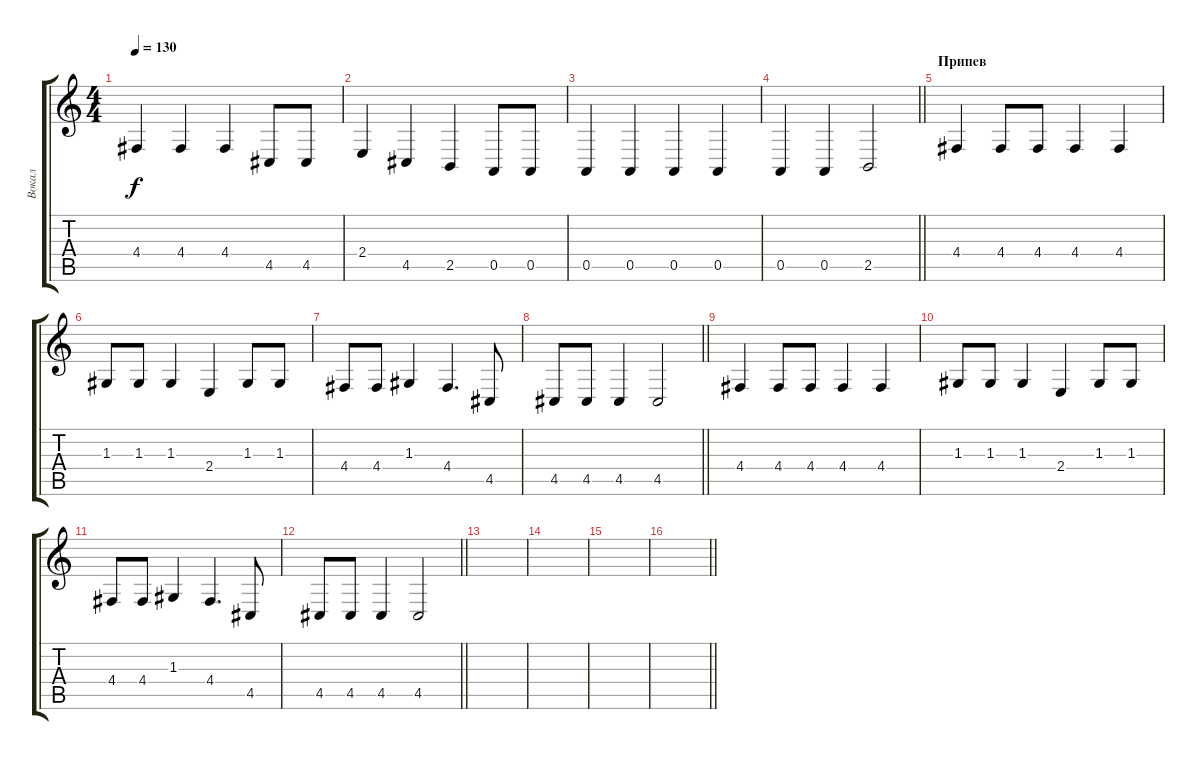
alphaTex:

\track ("Вокал" "Вокал") {instrument baritonesax}
\staff {score tabs}
\tuning (E4 B3 G3 D3 A2 E2) {hide}
\ts (4 4)
\tempo 130
\clef g2
\ks c
4.4.4{dy f} 4.4.4 4.4.4 4.5.8 4.5.8 |
2.4.4 4.5.4 2.5.4 0.5.8 0.5.8 |
0.5.4 0.5.4 0.5.4 0.5.4 |
\barLineRight lightlight
0.5.4 0.5.4 2.5.2 |
\section ("" "Припев")
4.4.4 4.4.8 4.4.8 4.4.4 4.4.4 |
1.3.8 1.3.8 1.3.4 2.4.4 1.3.8 1.3.8 |
4.4.8 4.4.8 1.3.4 4.4.4{d} 4.5.8 |
\barLineRight lightlight
4.5.8 4.5.8 4.5.4 4.5.2 |
4.4.4 4.4.8 4.4.8 4.4.4 4.4.4 |
1.3.8 1.3.8 1.3.4 2.4.4 1.3.8 1.3.8 |
4.4.8 4.4.8 1.3.4 4.4.4{d} 4.5.8 |
\barLineRight lightlight
4.5.8 4.5.8 4.5.4 4.5.2 |
|
|
|
\barLineRight lightlight
